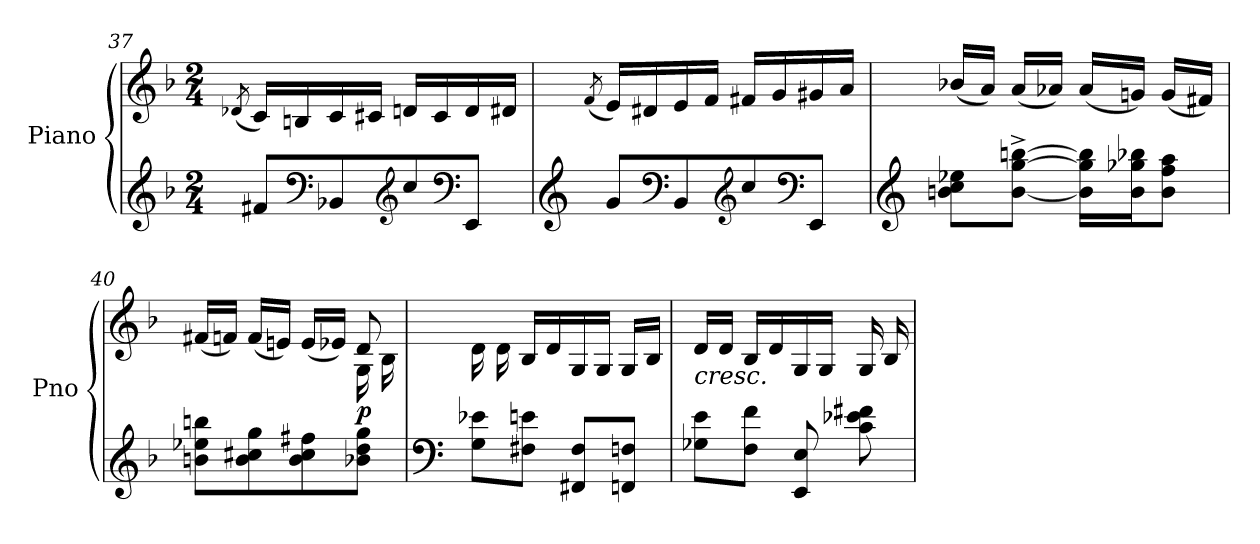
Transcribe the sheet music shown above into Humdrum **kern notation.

**kern	**kern	**dynam
*part1	*part1	*part1
*staff2	*staff1	*staff1/2
*I"Piano	*	*
*I'Pno	*	*
*clefG2	*clefG2	*
*k[b-]	*k[b-]	*
*M2/4	*M2/4	*
=37	=37	=37
.	(8qd-X/	.
8f#X/L	16c/LL)	.
.	16Bn/	.
*clefF4	*	*
8BB-X/	16c/	.
.	16c#X/JJ	.
*clefG2	*	*
8cc/	16dn/LL	.
.	16c#/	.
*clefF4	*	*
8EE/J	16d/	.
.	16d#X/JJ	.
=38	=38	=38
*clefG2	*	*
.	(8qf/	.
8g/L	16e/LL)	.
.	16d#X/	.
*clefF4	*	*
8BB-/	16e/	.
.	16f/JJ	.
*clefG2	*	*
8cc/	16f#X/LL	.
.	16g/	.
*clefF4	*	*
8EE/J	16g#X/	.
.	16a/JJ	.
!!LO:LB:g=z
=39	=39	=39
*clefG2	*	*
8bn\ 8cc\ 8ee-X\L	(16b-X/LL	.
.	16a/JJ)	.
[8b\^ [8gg\^ [8bbn\^J	(16a/LL	.
.	16a-X/JJ)	.
16b\] 16gg\] 16bb\]LL	(16a-/LL	.
16b\ 16gg-X\ 16bb-X\J	16gn/JJ)	.
8b\ 8ff\ 8aa\J	(16g/LL	.
.	16f#X/JJ)	.
=40	=40	=40
*	*^	*
8bn\ 8ee-X\ 8bbn\L	(16f#X/LL	4.ryy	.
.	16fn/JJ)	.	.
8b\ 8cc#X\ 8gg\	(16f/LL	.	.
.	16en/JJ)	.	.
8b\ 8cc#\ 8ff#X\	(16e/LL	.	.
.	16e-X/JJ)	.	.
!	!	!	!LO:DY:b
8b-X\ 8dd\ 8gg\J	8d/	16G\	p
.	.	16B-\	.
=41	=41	=41	=41
*clefF4	*	*	*
8G\ 8e-X\L	8ryy	16d\	.
.	.	16d\	.
8F#X\ 8en\J	16B-/LL	4.ryy	.
.	16d/	.	.
8FF#X/ 8F#/L	16G/	.	.
.	16G/JJ	.	.
8FFn/ 8Fn/J	16G/LL	.	.
.	16B-/JJ	.	.
*	*v	*v	*
!!LO:PB:g=z
=42	=42	=42
!	!LO:TX:b:i:t=cresc.	!
8G-X\ 8e\L	16d/LL	.
.	16d/JJ	.
8F\ 8f\J	16B-/LL	.
.	16d/	.
8EE/ 8E/	16G/	.
.	16G/JJ	.
8c\ 8e-X\ 8f#X\	16G/	.
.	16B-/	.
=	=	=
*-	*-	*-
